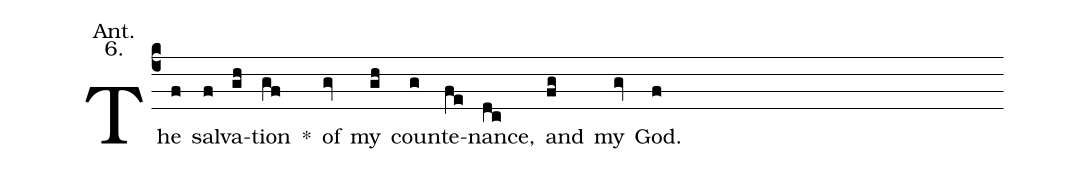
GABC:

annotation: Ant.;
annotation: 6.;
%%
(c4) The(f) sal(f)va(gh)tion(gf) <sp>*</sp>() of(gv) my(gh) coun(g)te(fe)nance,(dc) and(fg) my(gv) God.(f)
